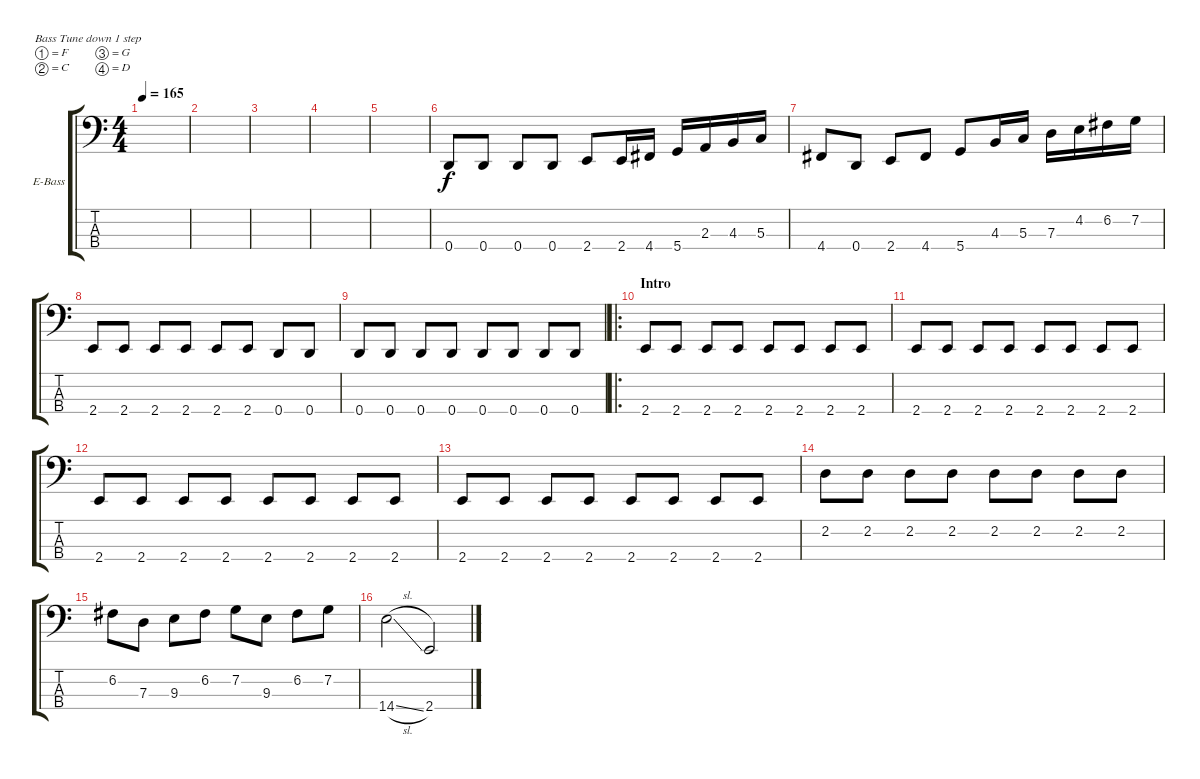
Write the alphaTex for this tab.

\bracketExtendMode groupsimilarinstruments
\firstSystemTrackNameOrientation horizontal
\otherSystemsTrackNameOrientation horizontal
\track ("Bass" "E-Bass") {solo instrument electricbasspick}
\staff {score tabs}
\tuning (F2 C2 G1 D1)
\ts (4 4)
\beaming (8 2 2 2 2)
\tempo 165
\clef f4
\ks c
|
|
|
|
|
0.4.8 0.4.8 0.4.8 0.4.8 2.4.8 2.4.16 4.4.16 5.4.16 2.3.16 4.3.16 5.3.16 |
4.4.8 0.4.8 2.4.8 4.4.8 5.4.8 4.3.16 5.3.16 7.3.16 4.2.16 6.2.16 7.2.16 |
2.4.8 2.4.8 2.4.8 2.4.8 2.4.8 2.4.8 0.4.8 0.4.8 |
0.4.8 0.4.8 0.4.8 0.4.8 0.4.8 0.4.8 0.4.8 0.4.8 |
\ro
\section ("" "Intro ")
2.4.8 2.4.8 2.4.8 2.4.8 2.4.8 2.4.8 2.4.8 2.4.8 |
2.4.8 2.4.8 2.4.8 2.4.8 2.4.8 2.4.8 2.4.8 2.4.8 |
2.4.8 2.4.8 2.4.8 2.4.8 2.4.8 2.4.8 2.4.8 2.4.8 |
2.4.8 2.4.8 2.4.8 2.4.8 2.4.8 2.4.8 2.4.8 2.4.8 |
2.2.8 2.2.8 2.2.8 2.2.8 2.2.8 2.2.8 2.2.8 2.2.8 |
6.2.8 7.3.8 9.3.8 6.2.8 7.2.8 9.3.8 6.2.8 7.2.8 |
14.4{sl}.2 2.4.2
